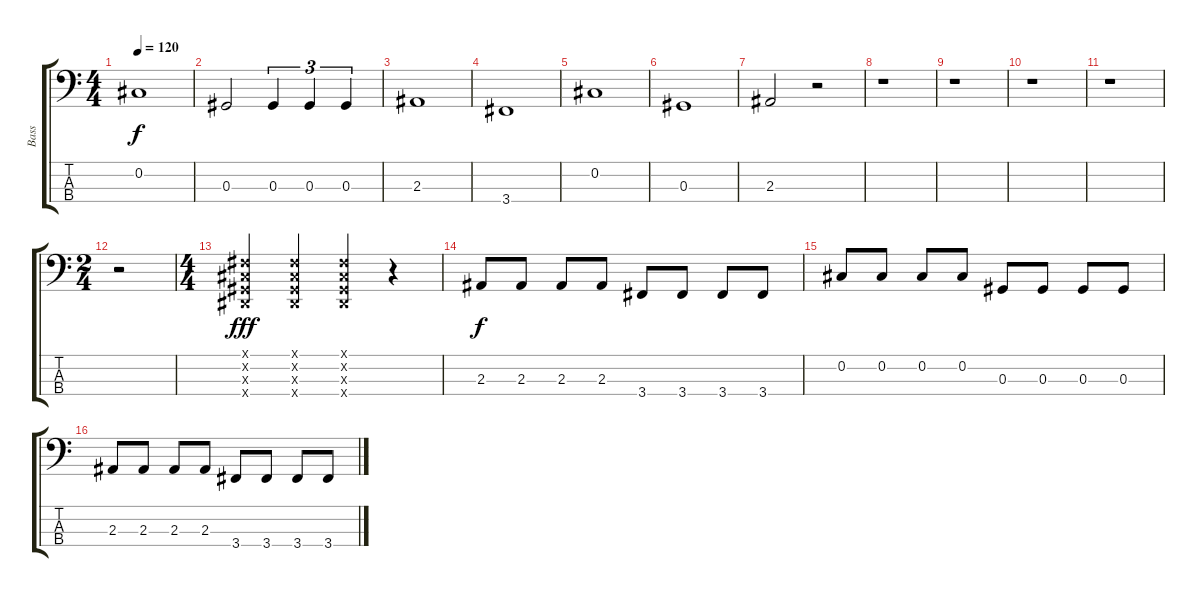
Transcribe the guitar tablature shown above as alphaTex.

\track ("Bass" "Bass") {instrument electricbassfinger}
\staff {score tabs}
\tuning (Gb2 Db2 Ab1 Eb1) {hide}
\ts (4 4)
\tempo 120
\clef f4
\ks c
0.2.1{dy f} |
0.3.2 0.3.4{tu (3 2)} 0.3.4{tu (3 2)} 0.3.4{tu (3 2)} |
2.3.1 |
3.4.1 |
0.2.1 |
0.3.1 |
2.3.2 r.2 |
r.1 |
r.1 |
r.1 |
r.1 |
\ts (2 4)
r.2 |
\ts (4 4)
(0.1{x} 0.2{x} 0.3{x} 0.4{x}).4{dy fff} (0.1{x} 0.2{x} 0.3{x} 0.4{x}).4 (0.1{x} 0.2{x} 0.3{x} 0.4{x}).4 r.4 |
2.3.8{dy f} 2.3.8 2.3.8 2.3.8 3.4.8 3.4.8 3.4.8 3.4.8 |
0.2.8 0.2.8 0.2.8 0.2.8 0.3.8 0.3.8 0.3.8 0.3.8 |
2.3.8 2.3.8 2.3.8 2.3.8 3.4.8 3.4.8 3.4.8 3.4.8
